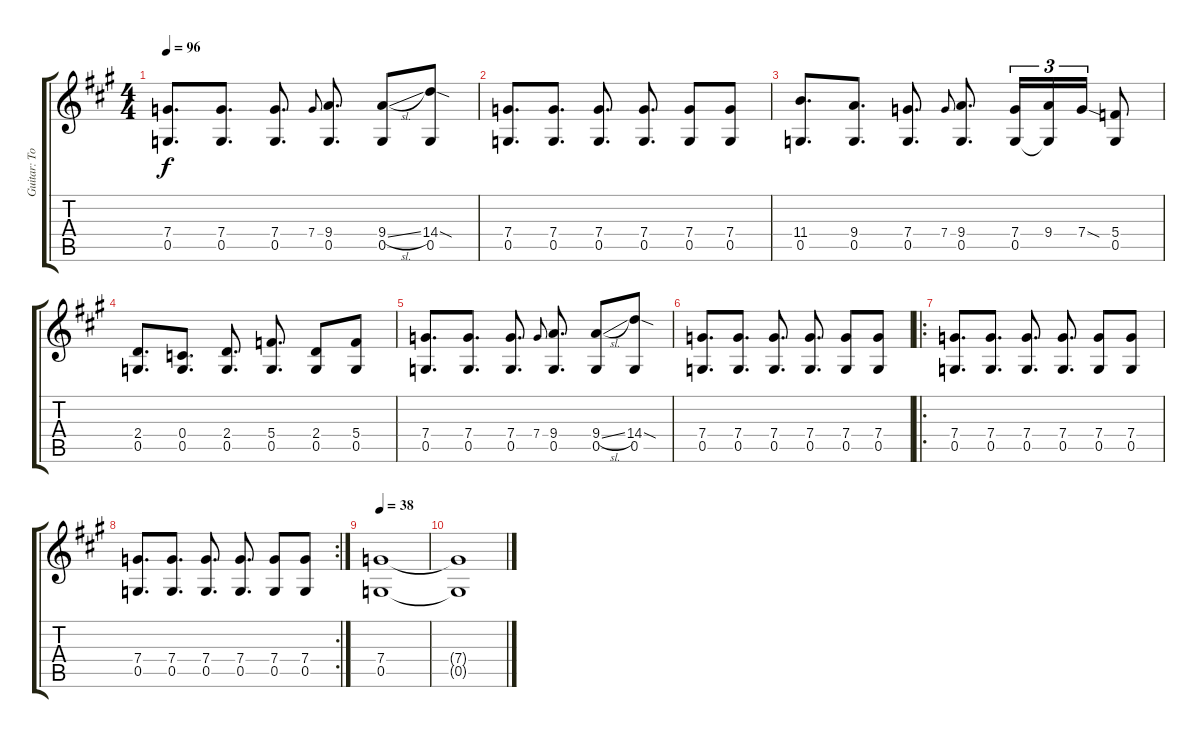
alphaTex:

\track ("Guitar: Tony" "Guitar: To") {instrument distortionguitar}
\staff {score tabs}
\tuning (D4 A3 F3 C3 G2 D2) {hide}
\ts (4 4)
\tempo 96
\clef g2
\ks a
(7.4 0.5).8{d dy f} (7.4 0.5).8{d} (7.4 0.5).8{d} 7.4.8{gr onbeat} (9.4 0.5).8{d} (9.4{sl} 0.5).8 (14.4{sod} 0.5).8 |
(7.4 0.5).8{d} (7.4 0.5).8{d} (7.4 0.5).8{d} (7.4 0.5).8{d} (7.4 0.5).8 (7.4 0.5).8 |
(11.4 0.5).8{d} (9.4 0.5).8{d} (7.4 0.5).8{d} 7.4.8{gr onbeat} (9.4 0.5).8{d} (7.4 0.5).16{tu (3 2)} (9.4 0.5{t}).16{tu (3 2)} 7.4{sod}.16{tu (3 2)} (5.4 0.5).8 |
(2.4 0.5).8{d} (0.4 0.5).8{d} (2.4 0.5).8{d} (5.4 0.5).8{d} (2.4 0.5).8 (5.4 0.5).8 |
(7.4 0.5).8{d} (7.4 0.5).8{d} (7.4 0.5).8{d} 7.4.8{gr onbeat} (9.4 0.5).8{d} (9.4{sl} 0.5).8 (14.4{sod} 0.5).8 |
(7.4 0.5).8{d} (7.4 0.5).8{d} (7.4 0.5).8{d} (7.4 0.5).8{d} (7.4 0.5).8 (7.4 0.5).8 |
\ro
(7.4 0.5).8{d} (7.4 0.5).8{d} (7.4 0.5).8{d} (7.4 0.5).8{d} (7.4 0.5).8 (7.4 0.5).8 |
\rc 2
(7.4 0.5).8{d} (7.4 0.5).8{d} (7.4 0.5).8{d} (7.4 0.5).8{d} (7.4 0.5).8 (7.4 0.5).8 |
\tempo 38
(7.4 0.5).1{volume 0} |
(7.4{t} 0.5{t}).1
